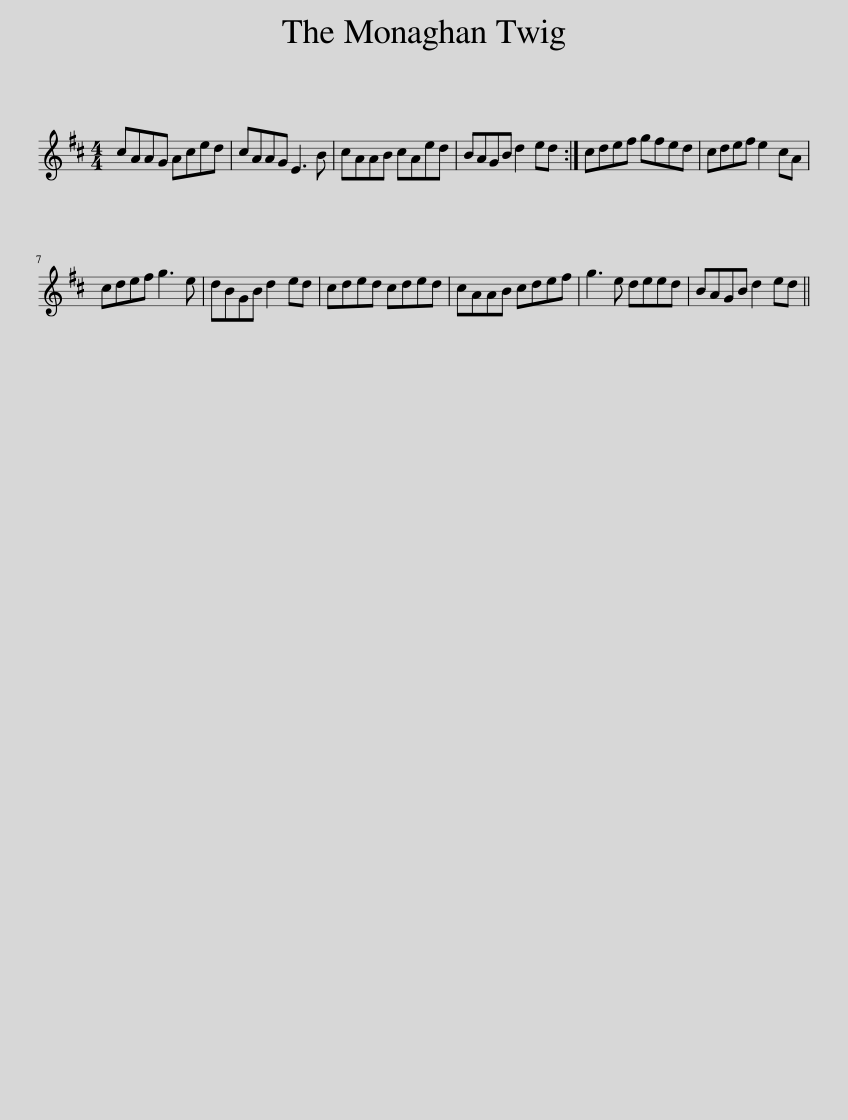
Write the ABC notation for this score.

X:1
L:1/8
M:4/4
I:linebreak $
K:D
V:1 treble
V:1
 cAAG Aced | cAAG E3 B | cAAB cAed | BAGB d2 ed :| cdef gfed | %5
 cdef e2 cA |$ cdef g3 e | dBGB d2 ed | cded cded | cAAB cdef | %10
 g3 e deed | BAGB d2 ed || %12
